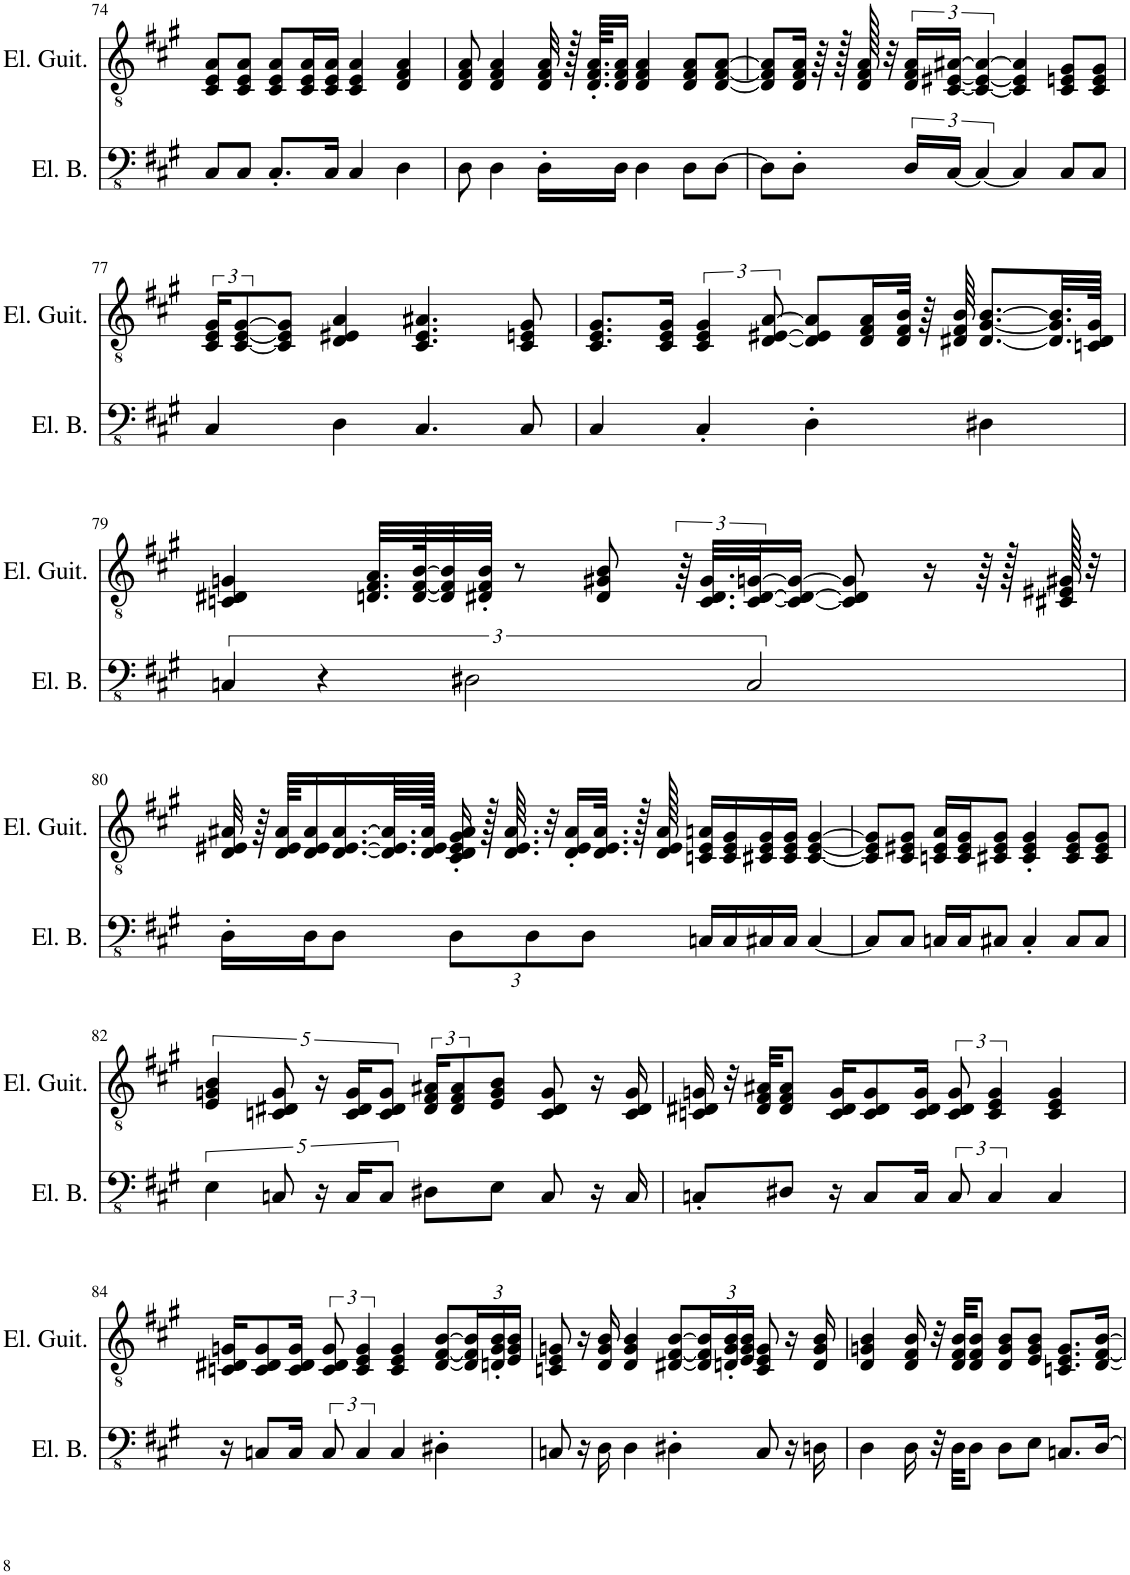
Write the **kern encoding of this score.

**kern	**kern
*part2	*part1
*staff2	*staff1
*I"Electric Bass	*I"Electric Guitar
*I'El. B.	*I'El. Guit.
!!LO:PB:g=z
*clefFv4	*clefGv2
*k[f#c#g#]	*k[f#c#g#]
*M4/4	*M4/4
=74	=74
8CC#/L	8C#/ 8E/ 8A/L
8CC#/J	8C#/ 8E/ 8A/J
8.CC#'/L	8C#/ 8E/ 8A/L
.	16C#/ 16E/ 16A/L
16CC#/Jk	16C#/ 16E/ 16A/JJ
4CC#/	4C#/ 4E/ 4A/
4DD\	4D/ 4F#/ 4A/
=75	=75
8DD\	8D/ 8F#/ 8A/
4DD\	4D/ 4F#/ 4A/
16DD'\LL	32D/ 32F#/ 32A/
.	128r
.	64.D/' 64.F#/' 64.A/'KKLL
16DD\JJ	16D/ 16F#/ 16A/JJ
4DD\	4D/ 4F#/ 4A/
8DD\L	8D/ 8F#/ 8A/L
[8DD\J	[8D/ [8F#/ [8A/J
=76	=76
8DD\L]	8D/] 8F#/] 8A/]L
8DD'\J	16D/ 16F#/ 16A/Jk
.	64r
.	128r
.	128D/ 128F#/ 128A/
.	32r
24DD/LL	24D/ 24F#/ 24A/LL
[24CC#/JJ	[24C#/ [24E#X/ [24A#X/JJ
6CC#/_	6C#/_ 6E#/_ 6A#/_
4CC#/]	4C#/] 4E#/] 4A#/]
8CC#/L	8C#/ 8En/ 8G#/L
8CC#/J	8C#/ 8E/ 8G#/J
!!LO:LB:g=z
=77	=77
4CC#/	24C#/ 24E/ 24G#/KL
.	[12C#/ [12E/ [12G#/
.	8C#/] 8E/] 8G#/]J
4DD\	4D/ 4E#X/ 4A/
4.CC#/	4.C#/ 4.E#/ 4.A#X/
8CC#/	8C#/ 8En/ 8G#/
=78	=78
4CC#/	8.C#/ 8.E/ 8.G#/L
.	16C#/ 16E/ 16G#/Jk
4CC#'/	6C#/ 6E/ 6G#/
.	[12D/ [12E#X/ [12A/
4DD'\	8D/] 8E#/] 8A/]L
.	16D/ 16F#/ 16A/L
.	32D/ 32F#/ 32B/JJk
.	64r
.	64D#X/ 64F#/ 64B/
4DD#X\	[8.D#/ [8.G#/ [8.B/L
.	32.D#/] 32.G#/] 32.B/]LL
.	64Cn/ 64D#/ 64G#/JJJk
!!LO:LB:g=z
=79	=79
6CCn/	4Cn/ 4D#X/ 4Gn/
6r	.
.	32.Dn/ 32.F#/ 32.A/LLL
.	[64D/ [64F#/ [64B/K
.	32D/] 32F#/] 32B/]
3DD#X\	.
.	32D#X/' 32F#/' 32B/'JJJ
.	8r
.	8D#/ 8G#X/ 8B/
.	96r
.	48.C/ 48.D#/ 48.G#/LLL
3CC/	[48C/ [48D#/ [48Gn/J
.	16C/_ 16D#/_ 16G/_JJ
.	8C/] 8D#/] 8G/]
.	16r
.	64r
.	128r
.	128C#X/ 128E#X/ 128G#X/
.	32r
!!LO:LB:g=z
=80	=80
16DD'\LL	32D/ 32E#X/ 32A#X/
.	64r
.	64D/ 64E#/ 64A#/KKLL
16DD\J	16D/ 16E#/ 16A#/
8DD\J	[16.D/ [16.E#/ [16.A#/
.	64.D/] 64.E#/] 64.A#/]LL
.	128D/ 128E#/ 128A#/JJJJk
*Xbrackettup	*
12DD\L	16C#/' 16D/' 16E#/' 16G#/' 16A#/'
.	128r
.	64.D/ 64.E#/ 64.A#/
12DD\	.
.	32r
.	16D/' 16E#/' 16A#/'LL
12DD\J	.
.	32.D/ 32.E#/ 32.A#/JJk
.	128r
.	128D/ 128E#/ 128A#/
16CCn/LL	16Cn/ 16E#/ 16An/LL
16CC/	16C/ 16E#/ 16G#/
16CC#X/	16C#X/ 16E#/ 16G#/
16CC#/JJ	16C#/ 16E#/ 16G#/JJ
[4CC#/	[4C#/ [4E#/ [4G#/
=81	=81
8CC#/L]	8C#/] 8E#/] 8G#/]L
8CC#/J	8C#/ 8E#X/ 8G#/J
16CCn/LL	16Cn/ 16E#/ 16A/LL
16CC/J	16C/ 16E#/ 16G#/J
8CC#X/J	8C#X/ 8E#/ 8G#/J
4CC#'/	4C#/' 4E#/' 4G#/'
8CC#/L	8C#/ 8E#/ 8G#/L
8CC#/J	8C#/ 8E#/ 8G#/J
!!LO:LB:g=z
=82	=82
*brackettup	*
5EE\	5E/ 5Gn/ 5B/
10CCn/	10Cn/ 10D#X/ 10G/
20r	20r
20CC/KL	20C/ 20D#/ 20G/KL
10CC/J	10C/ 10D#/ 10G/J
8DD#X\L	24D#/ 24F#/ 24A#X/KL
.	12D#/ 12F#/ 12A#/
8EE\J	8E/ 8G/ 8B/J
8CC/	8C/ 8D#/ 8G/
16r	16r
16CC/	16C/ 16D#/ 16G/
=83	=83
8CCn'/L	16Cn/ 16D#X/ 16Gn/
.	32r
.	32D#/ 32F#/ 32A#X/KKL
8DD#X/J	8D#/ 8F#/ 8A#/J
16r	16C/ 16D#/ 16G/KL
8CC/L	8C/ 8D#/ 8G/
16CC/Jk	16C/ 16D#/ 16G/Jk
12CC/	12C/ 12D#/ 12G/
6CC/	6C/ 6E/ 6G/
4CC/	4C/ 4E/ 4G/
!!LO:LB:g=z
=84	=84
16r	16Cn/ 16D#X/ 16Gn/KL
8CCn/L	8C/ 8D#/ 8G/
16CC/Jk	16C/ 16D#/ 16G/Jk
12CC/	12C/ 12D#/ 12G/
6CC/	6C/ 6E/ 6G/
4CC/	4C/ 4E/ 4G/
4DD#X'\	[8D#/ [8F#/ [8B/L
*	*Xbrackettup
.	24D#/] 24F#/] 24B/]L
.	24Dn/' 24G/' 24B/'
.	24E/ 24G/ 24B/JJ
=85	=85
8CCn/	8Cn/ 8E/ 8Gn/
16r	16r
16DD\	16D/ 16G/ 16B/
4DD\	4D/ 4G/ 4B/
4DD#X'\	[8D#X/ [8F#/ [8B/L
.	24D#/] 24F#/] 24B/]L
.	24Dn/' 24G/' 24B/'
.	24E/ 24G/ 24B/JJ
8CC/	8C/ 8E/ 8G/
16r	16r
16DDn\	16D/ 16G/ 16B/
=86	=86
4DD\	4D/ 4Gn/ 4B/
16DD\	16D/ 16F#/ 16B/
32r	32r
32DD\KKL	32D/ 32F#/ 32B/KKL
8DD\J	8D/ 8F#/ 8B/J
8DD\L	8D/ 8G/ 8B/L
8EE\J	8E/ 8G/ 8B/J
8.CCn/L	8.Cn/ 8.E/ 8.G/L
[16DD/Jk	[16D/ [16F#/ [16B/Jk
=	=
*-	*-
